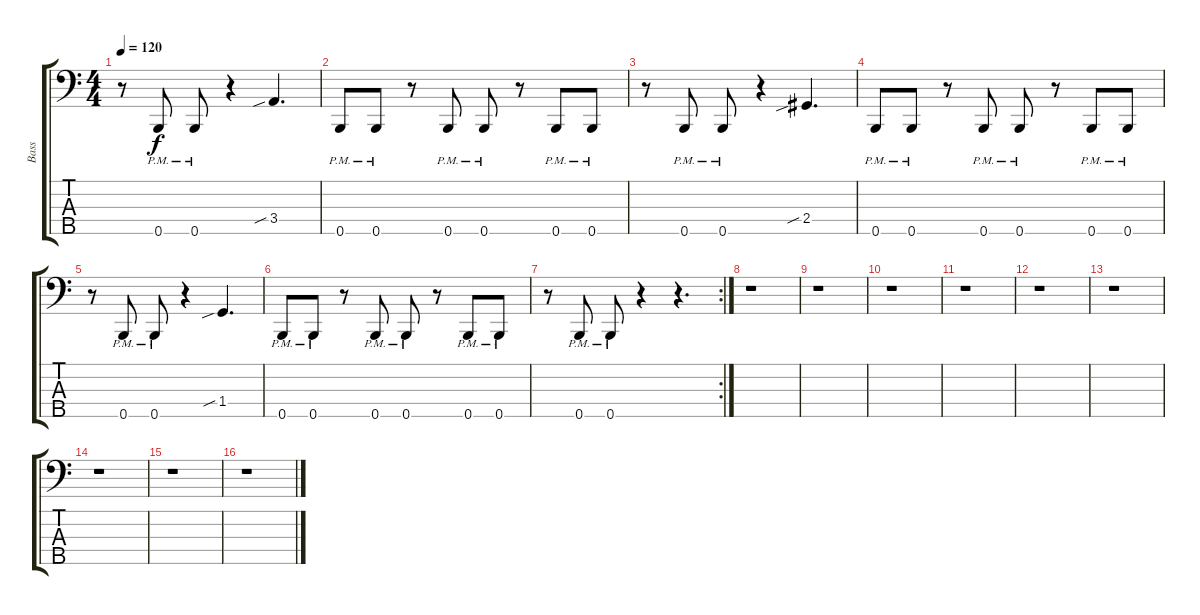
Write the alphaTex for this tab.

\track ("Bass" "Bass") {instrument electricbasspick}
\staff {score tabs}
\tuning (Gb2 E2 B1 Gb1 B0) {hide}
\ts (4 4)
\tempo 120
\clef f4
\ks c
r.8{dy f} 0.5{pm}.8 0.5{pm}.8 r.4 3.4{sib}.4{d} |
0.5{pm}.8 0.5{pm}.8 r.8 0.5{pm}.8 0.5{pm}.8 r.8 0.5{pm}.8 0.5{pm}.8 |
r.8 0.5{pm}.8 0.5{pm}.8 r.4 2.4{sib}.4{d} |
0.5{pm}.8 0.5{pm}.8 r.8 0.5{pm}.8 0.5{pm}.8 r.8 0.5{pm}.8 0.5{pm}.8 |
r.8 0.5{pm}.8 0.5{pm}.8 r.4 1.4{sib}.4{d} |
0.5{pm}.8 0.5{pm}.8 r.8 0.5{pm}.8 0.5{pm}.8 r.8 0.5{pm}.8 0.5{pm}.8 |
\rc 2
r.8 0.5{pm}.8 0.5{pm}.8 r.4 r.4{d} |
r.1 |
r.1 |
r.1 |
r.1 |
r.1 |
r.1 |
r.1 |
r.1 |
r.1
